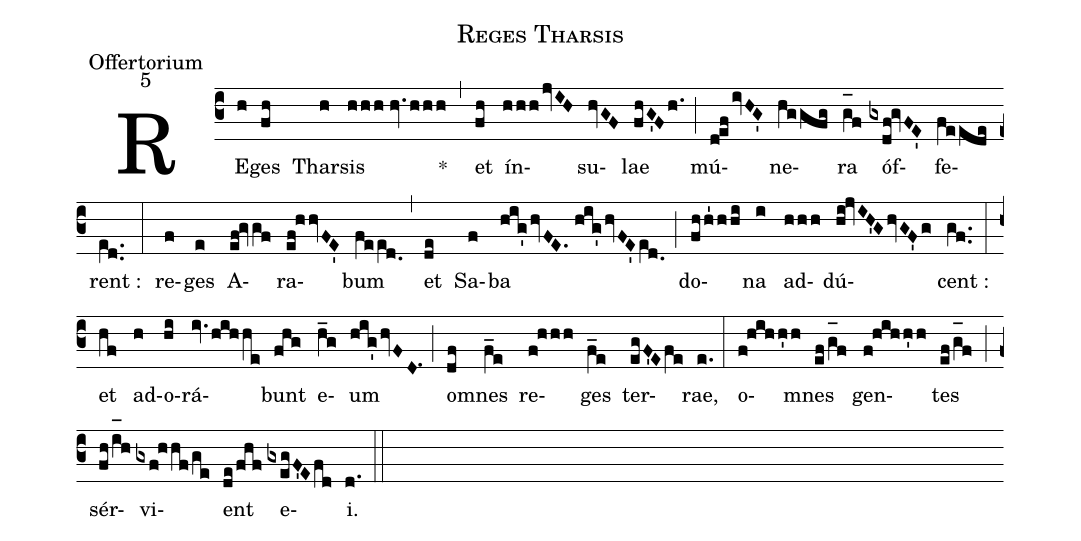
name:Reges Tharsis;
office-part:Offertorium;
mode:5;
%%
(c3) RE(h)ges(fh) Thar(h)sis(hhh//hv.hhh) *(,) et(fh) ín(hhhjvIH)su(hvGF)lae(fhG'Fh.) (;) mú(defivHG')ne(hggfg)ra(g_[oh:h]f) óf(gxdf!gvFE')fe(feede)rent :(e[ll:1]d..) (:) re(f)ges(e) A(ef!gvgf)ra(ef!hhvFE')bum(fee[ll:1]d.0) (,) et(de) Sa(f)ba(hig'hvFE.//hig'hvFE'e[ll:1]d.0) (;) do(fhh'1hhi)na(i) ad(hhh)dú(hi!jvIH'GhvGF'g)cent :(gf..) (:) et(hf) ad(h)o(hi)rá(iv.hihhe)bunt(fhg) e(h_g)um(hig'hvFD.1) (;) o(df)mnes(f_e) re(f!hhh)ges(f_e) ter(egF'Efe)rae,(e.) (:) o(f!hihh'h)mnes(ef/g_[oh:h]f) gen(f!hihh'h)tes(ef/g_[oh:h]f) (;) sér(fh/i_[oh:h]h)vi(gxf!hhf/ge)ent(de/fhf) e(gxegF'Efd)i.(d.) (::)
